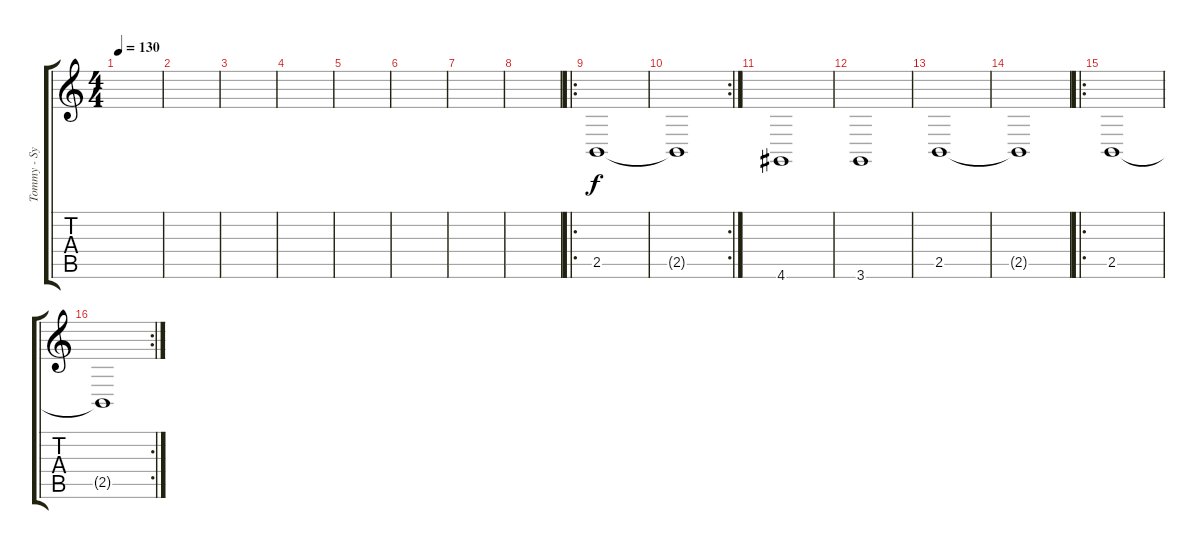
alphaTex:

\track ("Tommy - Synth" "Tommy - Sy") {instrument choiraahs}
\staff {score tabs}
\tuning (E4 B3 G3 D3 A2 E2) {hide}
\ts (4 4)
\tempo 130
\clef g2
\ks c
|
|
|
|
|
|
|
|
\ro
2.5.1 |
\rc 2
2.5{t}.1 |
4.6.1 |
3.6.1 |
2.5.1 |
2.5{t}.1 |
\ro
2.5.1 |
\rc 2
2.5{t}.1
